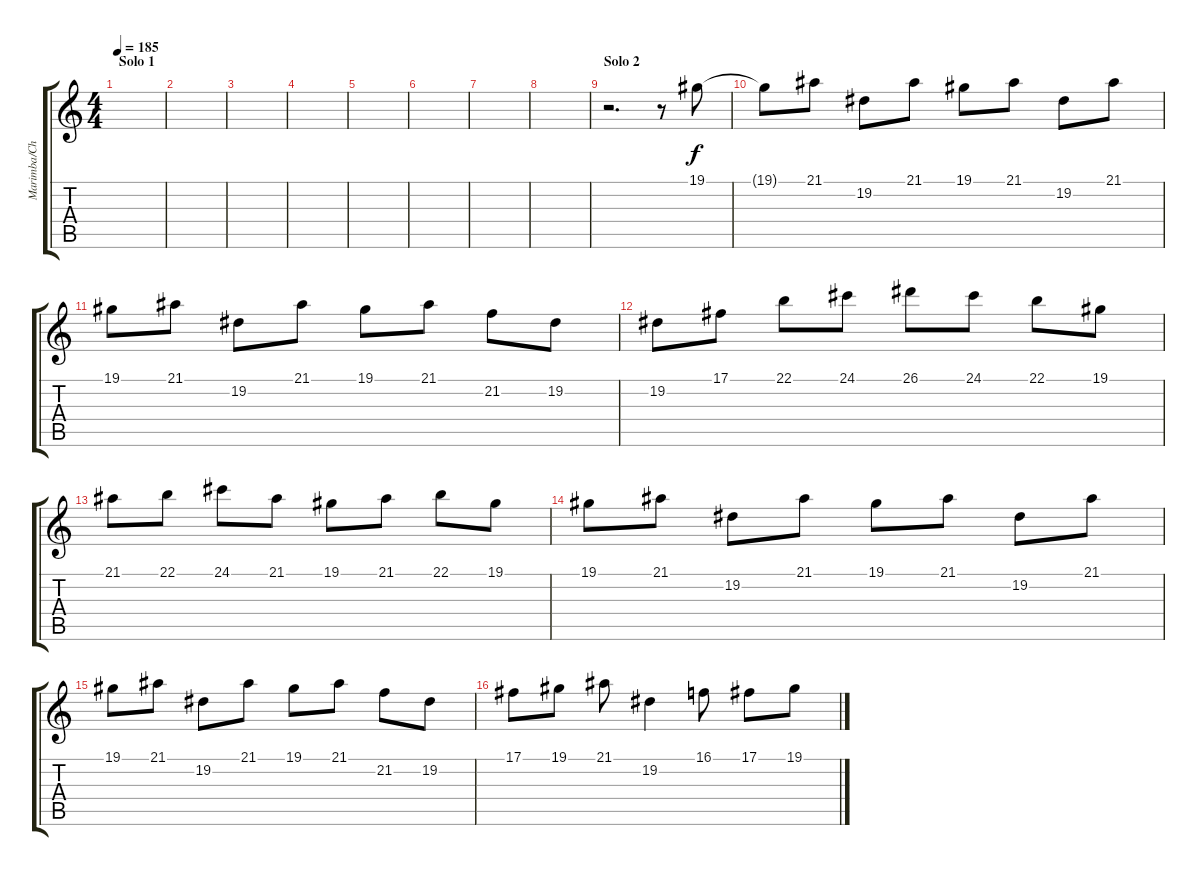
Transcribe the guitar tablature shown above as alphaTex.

\track ("Marimba/Church Organ" "Marimba/Ch") {instrument churchorgan}
\staff {score tabs}
\tuning (Db4 Ab3 E3 B2 Gb2 Db2) {hide}
\ts (4 4)
\section ("" "Solo 1")
\tempo 185
\clef g2
\ks c
|
|
|
|
|
|
|
|
\section ("" "Solo 2")
r.2{d volume 15 instrument churchorgan} r.8 19.1.8 |
19.1{t}.8 21.1.8 19.2.8 21.1.8 19.1.8 21.1.8 19.2.8 21.1.8 |
19.1.8 21.1.8 19.2.8 21.1.8 19.1.8 21.1.8 21.2.8 19.2.8 |
19.2.8 17.1.8 22.1.8 24.1.8 26.1.8 24.1.8 22.1.8 19.1.8 |
21.1.8 22.1.8 24.1.8 21.1.8 19.1.8 21.1.8 22.1.8 19.1.8 |
19.1.8 21.1.8 19.2.8 21.1.8 19.1.8 21.1.8 19.2.8 21.1.8 |
19.1.8 21.1.8 19.2.8 21.1.8 19.1.8 21.1.8 21.2.8 19.2.8 |
17.1.8 19.1.8 21.1.8 19.2.4 16.1.8 17.1.8 19.1.8
